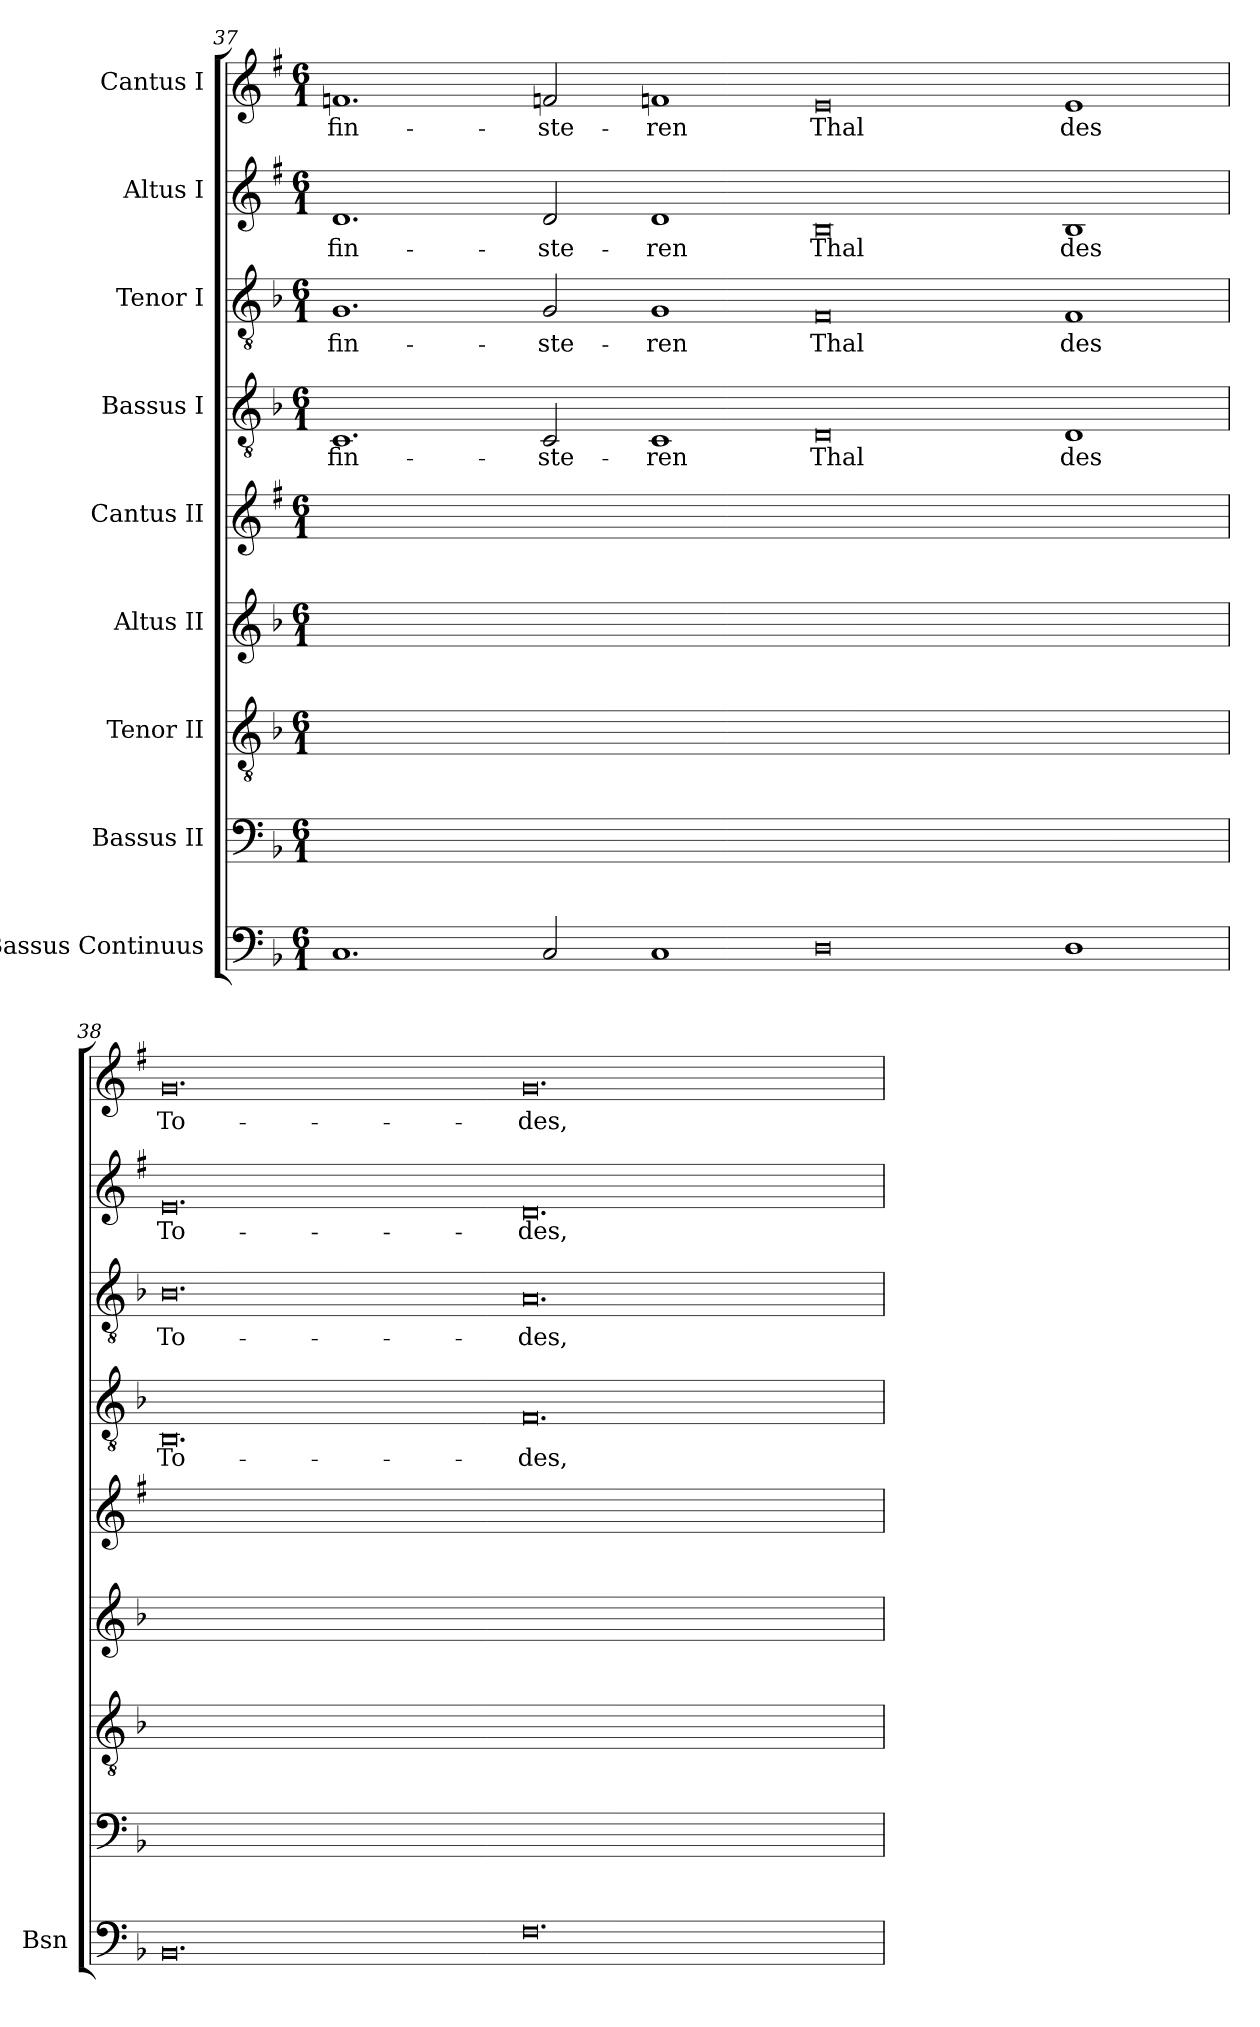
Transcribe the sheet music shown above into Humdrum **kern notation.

**kern	**kern	**kern	**kern	**kern	**kern	**text	**kern	**text	**kern	**text	**kern	**text
*part9	*part8	*part7	*part6	*part5	*part4	*part4	*part3	*part3	*part2	*part2	*part1	*part1
*staff9	*staff8	*staff7	*staff6	*staff5	*staff4	*staff4	*staff3	*staff3	*staff2	*staff2	*staff1	*staff1
*I"Bassus Continuus	*I"Bassus II	*I"Tenor II	*I"Altus II	*I"Cantus II	*I"Bassus I	*	*I"Tenor I	*	*I"Altus I	*	*I"Cantus I	*
*I'Bsn	*	*	*	*	*	*	*	*	*	*	*	*
*clefF4	*clefF4	*clefGv2	*clefG2	*clefG2	*clefGv2	*	*clefGv2	*	*clefG2	*	*clefG2	*
*	*	*	*	*ITrd1c2	*	*	*	*	*ITrd1c2	*	*ITrd1c2	*
*k[b-]	*k[b-]	*k[b-]	*k[b-]	*k[b-]	*k[b-]	*	*k[b-]	*	*k[b-]	*	*k[b-]	*
*F:	*F:	*F:	*F:	*F:	*F:	*	*F:	*	*F:	*	*F:	*
*M6/1	*M6/1	*M6/1	*M6/1	*M6/1	*M6/1	*	*M6/1	*	*M6/1	*	*M6/1	*
=37	=37	=37	=37	=37	=37	=37	=37	=37	=37	=37	=37	=37
!	!	!	!	!	!	!LO:LY:b	!	!LO:LY:b	!	!LO:LY:b	!	!LO:LY:b
1.C	00.ryy	00.ryy	00.ryy	00.ryy	1.C	fin-	1.G	fin-	1.c	fin-	1.e-X	fin-
!	!	!	!	!	!	!LO:LY:b	!	!LO:LY:b	!	!LO:LY:b	!	!LO:LY:b
2C	.	.	.	.	2C	-ste-	2G	-ste-	2c	-ste-	2e-X	-ste-
!	!	!	!	!	!	!LO:LY:b	!	!LO:LY:b	!	!LO:LY:b	!	!LO:LY:b
1C	.	.	.	.	1C	-ren	1G	-ren	1c	-ren	1e-X	-ren
!	!	!	!	!	!	!LO:LY:b	!	!LO:LY:b	!	!LO:LY:b	!	!LO:LY:b
0D	.	.	.	.	0D	Thal	0F	Thal	0A	Thal	0d	Thal
!	!	!	!	!	!	!LO:LY:b	!	!LO:LY:b	!	!LO:LY:b	!	!LO:LY:b
1D	.	.	.	.	1D	des	1F	des	1A	des	1d	des
=38	=38	=38	=38	=38	=38	=38	=38	=38	=38	=38	=38	=38
!	!	!	!	!	!	!LO:LY:b	!	!LO:LY:b	!	!LO:LY:b	!	!LO:LY:b
0.BB-	00.ryy	00.ryy	00.ryy	00.ryy	0.BB-	To-	0.B-	To-	0.d	To-	0.f	To-
!	!	!	!	!	!	!LO:LY:b	!	!LO:LY:b	!	!LO:LY:b	!	!LO:LY:b
0.F	.	.	.	.	0.F	-des,	0.A	-des,	0.c	-des,	0.f	-des,
=	=	=	=	=	=	=	=	=	=	=	=	=
*-	*-	*-	*-	*-	*-	*-	*-	*-	*-	*-	*-	*-
